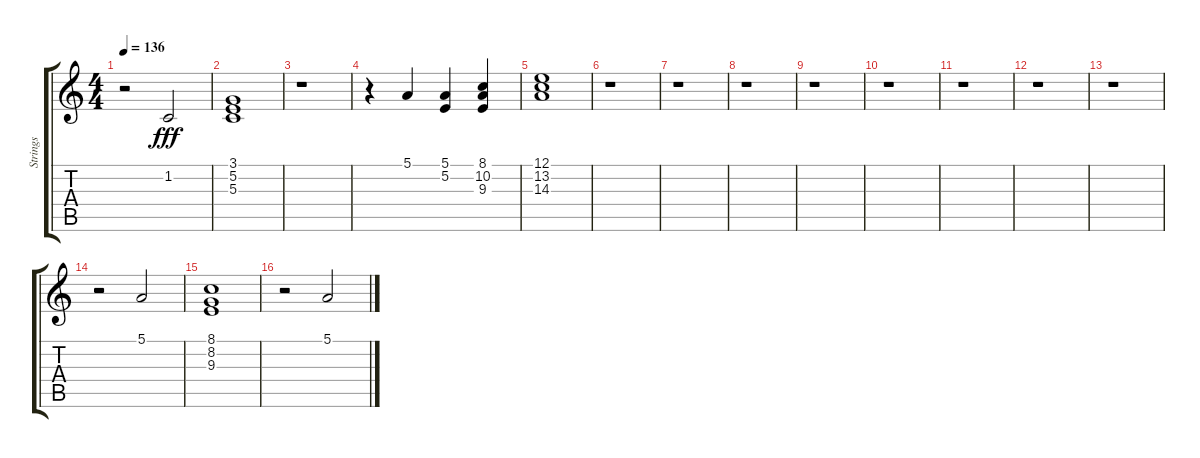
\track ("Strings" "Strings") {instrument synthstrings1}
\staff {score tabs}
\tuning (E4 B3 G3 D3 A2 E2) {hide}
\ts (4 4)
\tempo 136
\clef g2
\ks c
r.2{dy fff} 1.2.2 |
(3.1 5.2 5.3).1 |
r.1 |
r.4 5.1.4 (5.1 5.2).4 (8.1 10.2 9.3).4 |
(12.1 13.2 14.3).1 |
r.1 |
r.1 |
r.1 |
r.1 |
r.1 |
r.1 |
r.1 |
r.1 |
r.2 5.1.2{instrument pizzicatostrings} |
(8.1 8.2 9.3).1 |
r.2 5.1.2
